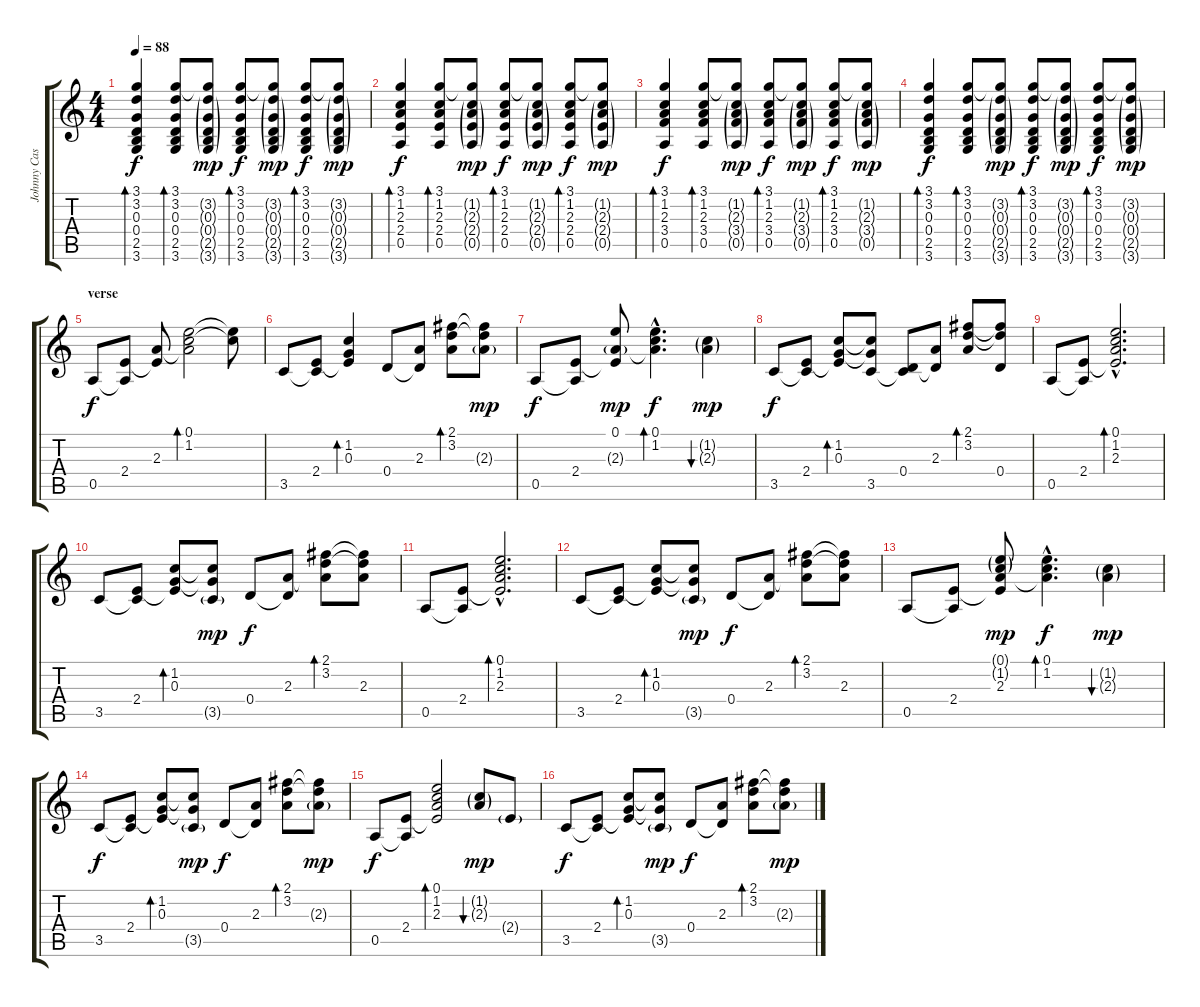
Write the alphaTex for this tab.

\track ("Johnny Cash" "Johnny Cas") {instrument acousticguitarsteel}
\staff {score tabs}
\tuning (E4 B3 G3 D3 A2 E2) {hide}
\ts (4 4)
\tempo 88
\clef g2
\ks c
(3.1 3.2 0.3 0.4 2.5 3.6).4{bd 30 dy f} (3.1 3.2 0.3 0.4 2.5 3.6).8{bd 30} (3.1{t} 3.2{g} 0.3{g} 0.4{g} 2.5{g} 3.6{g}).8{dy mp} (3.1 3.2 0.3 0.4 2.5 3.6).8{bd 30 dy f} (3.1{t} 3.2{g} 0.3{g} 0.4{g} 2.5{g} 3.6{g}).8{dy mp} (3.1 3.2 0.3 0.4 2.5 3.6).8{bd 30 dy f} (3.1{t} 3.2{g} 0.3{g} 0.4{g} 2.5{g} 3.6{g}).8{dy mp} |
(3.1 1.2 2.3 2.4 0.5).4{bd 30 dy f} (3.1 1.2 2.3 2.4 0.5).8{bd 30} (3.1{t} 1.2{g} 2.3{g} 2.4{g} 0.5{g}).8{dy mp} (3.1 1.2 2.3 2.4 0.5).8{bd 30 dy f} (3.1{t} 1.2{g} 2.3{g} 2.4{g} 0.5{g}).8{dy mp} (3.1 1.2 2.3 2.4 0.5).8{bd 30 dy f} (3.1{t} 1.2{g} 2.3{g} 2.4{g} 0.5{g}).8{dy mp} |
(3.1 1.2 2.3 3.4 0.5).4{bd 30 dy f} (3.1 1.2 2.3 3.4 0.5).8{bd 30} (3.1{t} 1.2{g} 2.3{g} 3.4{g} 0.5{g}).8{dy mp} (3.1 1.2 2.3 3.4 0.5).8{bd 30 dy f} (3.1{t} 1.2{g} 2.3{g} 3.4{g} 0.5{g}).8{dy mp volume 16} (3.1 1.2 2.3 3.4 0.5).8{bd 30 dy f} (3.1{t} 1.2{g} 2.3{g} 3.4{g} 0.5{g}).8{dy mp} |
(3.1 3.2 0.3 0.4 2.5 3.6).4{bd 30 dy f} (3.1 3.2 0.3 0.4 2.5 3.6).8{bd 30} (3.1{t} 3.2{g} 0.3{g} 0.4{g} 2.5{g} 3.6{g}).8{dy mp} (3.1 3.2 0.3 0.4 2.5 3.6).8{bd 30 dy f} (3.1{t} 3.2{g} 0.3{g} 0.4{g} 2.5{g} 3.6{g}).8{dy mp} (3.1 3.2 0.3 0.4 2.5 3.6).8{bd 30 dy f} (3.1{t} 3.2{g} 0.3{g} 0.4{g} 2.5{g} 3.6{g}).8{dy mp} |
\section ("" "verse")
0.5.8{dy f volume 9} (2.4 0.5{t}).8 (2.3 2.4{t}).8 (0.1 1.2 2.3{t}).2{bd 30} (0.1{t} 1.2{t}).8 |
3.5.8 (2.4 3.5{t}).8 (1.2 0.3 2.4{t}).4{bd 30} 0.4.8 (2.3 0.4{t}).8 (2.1 3.2 2.3{t}).8{bd 30} (2.1{t} 3.2{t} 2.3{g}).8{dy mp} |
0.5.8{dy f} (2.4 0.5{t}).8 (0.1 2.3{g} 2.4{t}).8{dy mp} (0.1{hac} 1.2{hac} 2.3{hac t}).4{d bd 30 dy f} (1.2{g} 2.3{g}).4{bu 60 dy mp} |
3.5.8{dy f} (2.4 3.5{t}).8 (1.2 0.3 2.4{t}).8{bd 30} (1.2{t} 0.3{t} 3.5).8 (0.4 3.5{t}).8 (2.3 0.4{t}).8 (2.1 3.2 2.3{t}).8{bd 30} (2.1{t} 3.2{t} 0.4).8 |
0.5.8 (2.4 0.5{t}).8 (0.1{hac} 1.2{hac} 2.3{hac} 2.4{hac t}).2{d bd 60} |
3.5.8 (2.4 3.5{t}).8 (1.2 0.3 2.4{t}).8{bd 30} (1.2{t} 0.3{t} 3.5{g}).8{dy mp} 0.4.8{dy f} (2.3 0.4{t}).8 (2.1 3.2 2.3{t}).8{bd 30} (2.1{t} 3.2{t} 2.3).8 |
0.5.8 (2.4 0.5{t}).8 (0.1{hac} 1.2{hac} 2.3{hac} 2.4{hac t}).2{d bd 60} |
3.5.8 (2.4 3.5{t}).8 (1.2 0.3 2.4{t}).8{bd 30} (1.2{t} 0.3{t} 3.5{g}).8{dy mp} 0.4.8{dy f} (2.3 0.4{t}).8 (2.1 3.2 2.3{t}).8{bd 30} (2.1{t} 3.2{t} 2.3).8 |
0.5.8 (2.4 0.5{t}).8 (0.1{g} 1.2{g} 2.3 2.4{t}).8{dy mp} (0.1{hac} 1.2{hac} 2.3{hac t}).4{d bd 60 dy f} (1.2{g} 2.3{g}).4{bu 60 dy mp} |
3.5.8{dy f} (2.4 3.5{t}).8 (1.2 0.3 2.4{t}).8{bd 30} (1.2{t} 0.3{t} 3.5{g}).8{dy mp} 0.4.8{dy f} (2.3 0.4{t}).8 (2.1 3.2 2.3{t}).8{bd 30} (2.1{t} 3.2{t} 2.3{g}).8{dy mp} |
0.5.8{dy f} (2.4 0.5{t}).8 (0.1 1.2 2.3 2.4{t}).2{bd 30} (1.2{g} 2.3{g}).8{bu 60 dy mp} 2.4{g}.8 |
3.5.8{dy f} (2.4 3.5{t}).8 (1.2 0.3 2.4{t}).8{bd 30} (1.2{t} 0.3{t} 3.5{g}).8{dy mp} 0.4.8{dy f} (2.3 0.4{t}).8 (2.1 3.2 2.3{t}).8{bd 30} (2.1{t} 3.2{t} 2.3{g}).8{dy mp}
